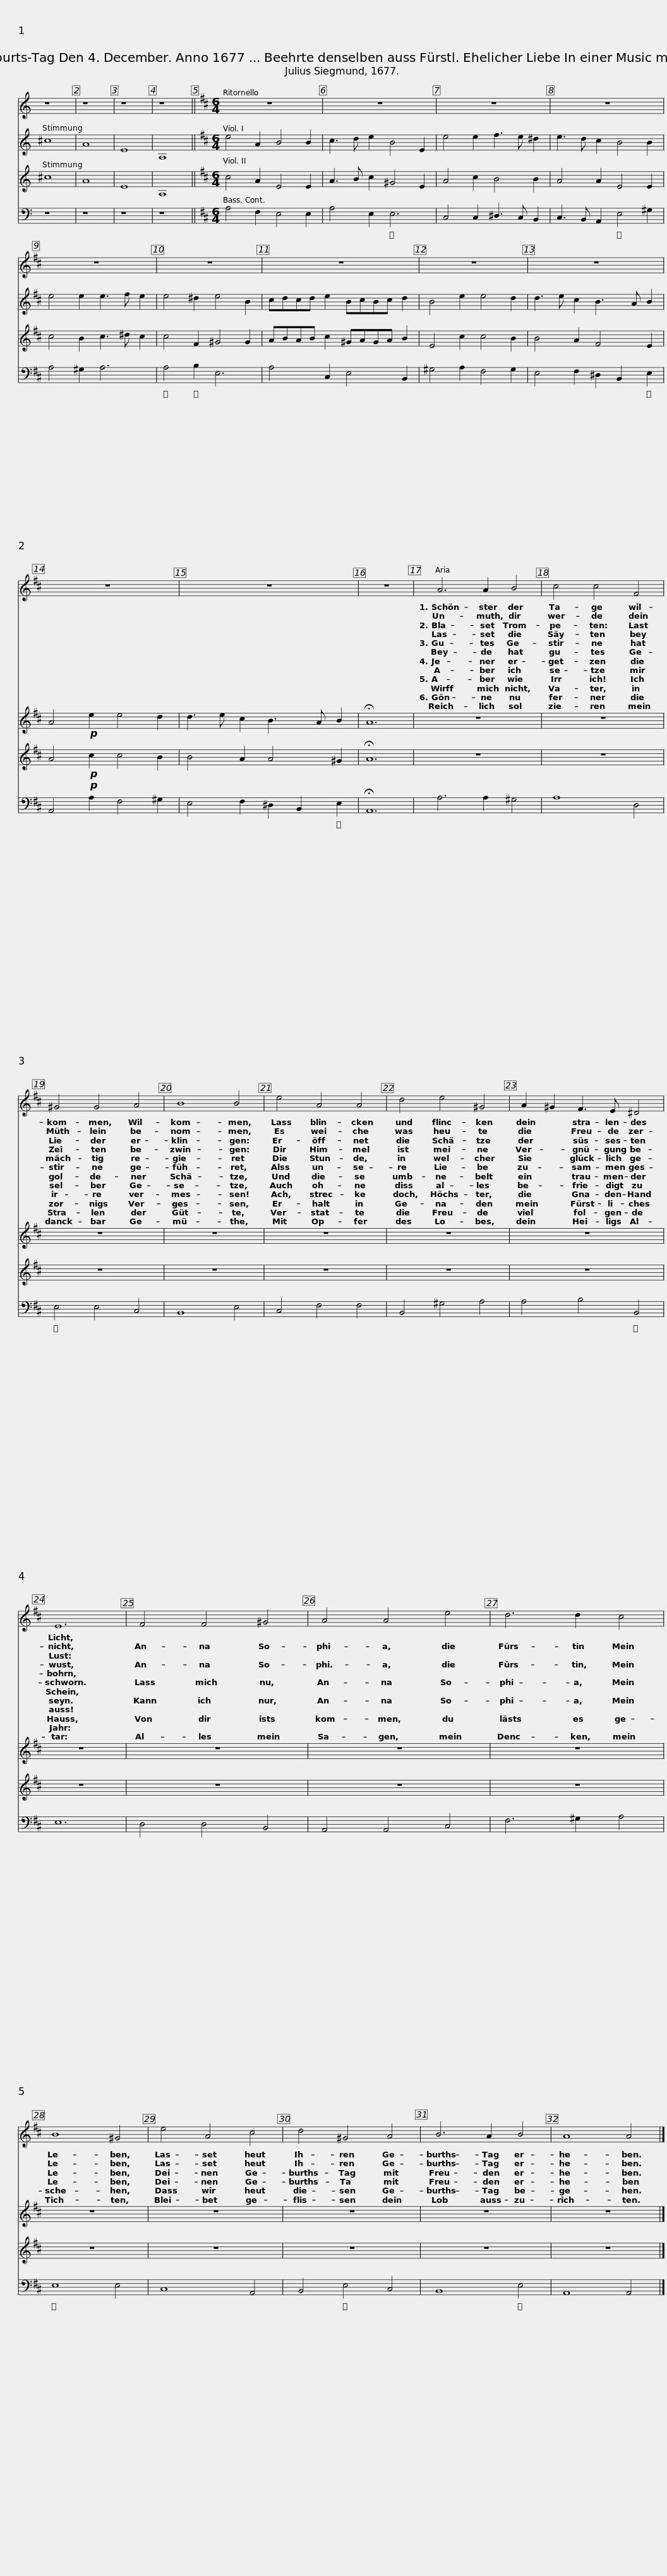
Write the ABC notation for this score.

X:1
%%score 1 2 3 4
L:1/8
M:none
I:linebreak $
K:C
V:1 treble
V:2 treble
V:3 treble
V:4 bass
V:1
 z8 | z8 | z8 | z8 ||[K:D][M:6/4] z12 | %5
 z12 | z12 | z12 |$ z12 | z12 | %10
 z12 | z12 | z12 |$ z12 | z12 | %15
 z12 | A6 A2 B4 | c4 c4 F4 |$ ^G4 G4 A4 | B8 B4 | %20
 e4 A4 A4 | d4 e4 ^G4 |$ A2 ^G2 F3 E ^D4 | E12 | F4 F4 ^G4 | %25
 A4 A4 e4 | d6 d2 c4 |$ B8 ^G4 | e4 A4 c4 | d4 ^G4 A4 | %30
 B6 A2 B4 | A8 A4 |] %32
V:2
 ^c8 | A8 | E8 | A,8 ||[K:D][M:6/4] e4 A2 B4 B2 | %5
 c3 d e2 B4 E2 | e4 e2 f3 e ^d2 | e3 d c2 B4 B2 |$ e4 e2 e3 f e2 | e4 ^d2 e4 B2 | %10
 cdcd e2 BcBc d2 | B4 e2 e4 d2 | d3 e c2 B3 A B2 |$ A4!p! e2 e4 d2 | d3 e c2 B3 A B2 | %15
 !fermata!A12 | z12 | z12 |$ z12 | z12 | %20
 z12 | z12 |$ z12 | z12 | z12 | %25
 z12 | z12 |$ z12 | z12 | z12 | %30
 z12 | z12 |] %32
V:3
 ^c8 | A8 | E8 | A,8 ||[K:D][M:6/4] c4 A2 E4 E2 | %5
 A3 B c2 ^G4 E2 | A4 c2 B4 B2 | A4 A2 E4 E2 |$ c4 B2 c3 ^d c2 | c4 F2 ^G4 G2 | %10
 ABAB c2 ^GAGA B2 | E4 c2 c4 B2 | B4 A2 F4 E2 |$ A4!p! c2 c4 B2 | B4 A2 A4 ^G2 | %15
 !fermata!A12 | z12 | z12 |$ z12 | z12 | %20
 z12 | z12 |$ z12 | z12 | z12 | %25
 z12 | z12 |$ z12 | z12 | z12 | %30
 z12 | z12 |] %32
V:4
 z8 | z8 | z8 | z8 ||[K:D][M:6/4] A,4 F,2 E,4 E,2 | %5
 A,4 E,2 E,6 | C,4 C,2 ^D,3 C, B,,2 | C,3 B,, A,,2 E,4 ^G,2 |$ A,4 ^G,2 A,6 | A,4 B,2 E,6 | %10
 A,4 C,2 E,4 B,,2 | ^G,4 A,2 F,4 G,2 | E,4 F,2 ^D,2 B,,2 E,2 |$ A,,4!p! A,2 F,4 ^G,2 | E,4 F,2 ^D,2 B,,2 E,2 | %15
 !fermata!A,,12 | A,6 A,2 ^G,4 | A,8 D,4 |$ E,4 E,4 C,4 | B,,8 E,4 | %20
 C,4 F,4 F,4 | B,,4 ^G,4 A,4 |$ A,4 B,4 B,,4 | E,12 | D,4 D,4 B,,4 | %25
 A,,4 A,,4 C,4 | F,6 ^G,2 A,4 |$ E,8 E,4 | C,8 A,,4 | B,,4 E,4 C,4 | %30
 B,,8 E,4 | A,,8 A,,4 |] %32
